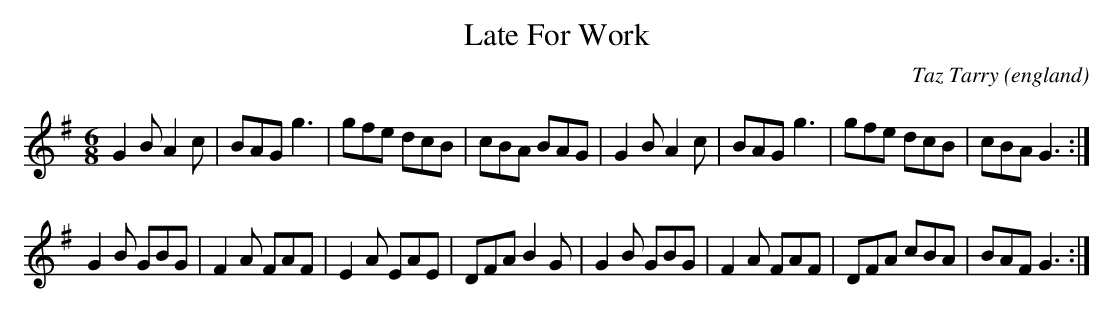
X:1
T:Late For Work
O:england
M:6/8
L:1/8
C:Taz Tarry
K:G
G2BA2c|BAGg3|gfe dcB|cBA BAG|G2BA2c|BAGg3|gfe dcB|cBA G3:|
G2B GBG|F2A FAF|E2A EAE|DFA B2G|G2B GBG|F2A FAF|DFA cBA|BAF G3:|
